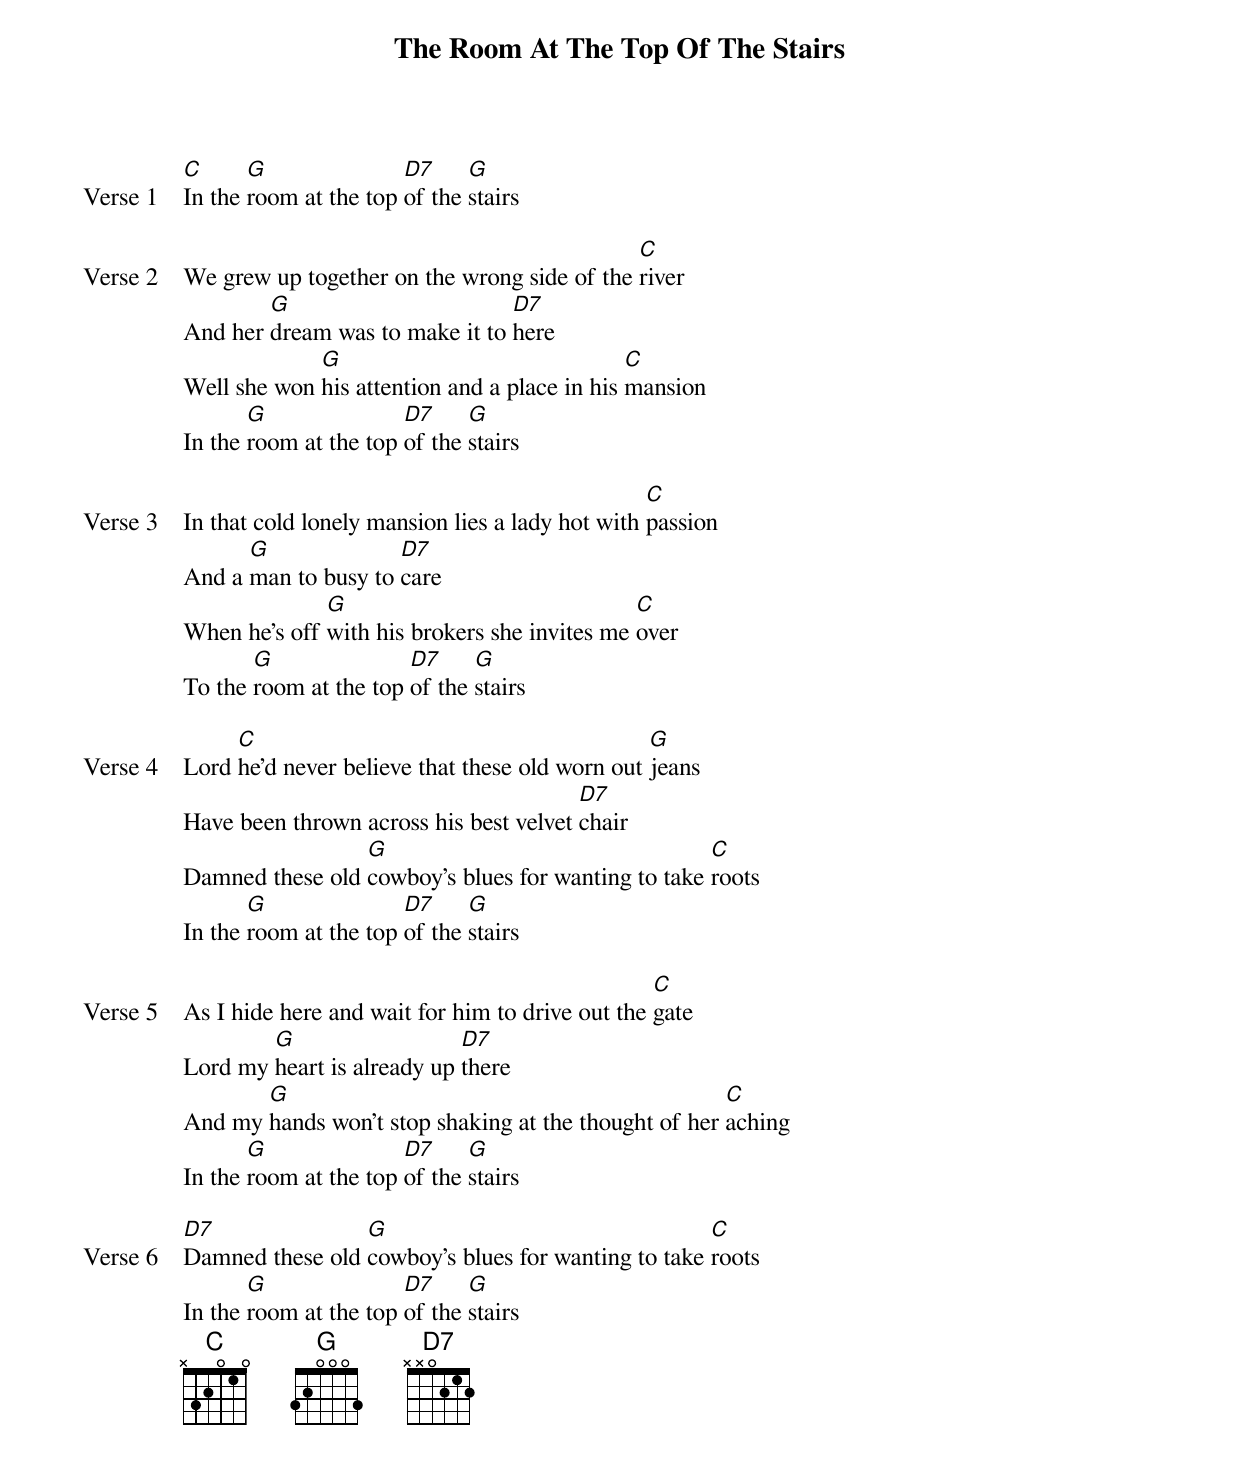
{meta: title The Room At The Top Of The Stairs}
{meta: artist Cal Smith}
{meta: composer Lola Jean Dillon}
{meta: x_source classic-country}
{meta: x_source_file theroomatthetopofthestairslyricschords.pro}
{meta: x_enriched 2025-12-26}

{start_of_verse: Verse 1}
[C]In the [G]room at the top [D7]of the [G]stairs
{end_of_verse}

{start_of_verse: Verse 2}
We grew up together on the wrong side of the [C]river
And her [G]dream was to make it to [D7]here
Well she won [G]his attention and a place in his [C]mansion
In the [G]room at the top [D7]of the [G]stairs
{end_of_verse}

{start_of_verse: Verse 3}
In that cold lonely mansion lies a lady hot with [C]passion
And a [G]man to busy to [D7]care
When he’s off [G]with his brokers she invites me [C]over
To the [G]room at the top [D7]of the [G]stairs
{end_of_verse}

{start_of_verse: Verse 4}
Lord [C]he’d never believe that these old worn out [G]jeans
Have been thrown across his best velvet [D7]chair
Damned these old [G]cowboy’s blues for wanting to take [C]roots
In the [G]room at the top [D7]of the [G]stairs
{end_of_verse}

{start_of_verse: Verse 5}
As I hide here and wait for him to drive out the [C]gate
Lord my [G]heart is already up [D7]there
And my [G]hands won’t stop shaking at the thought of her [C]aching
In the [G]room at the top [D7]of the [G]stairs
{end_of_verse}

{start_of_verse: Verse 6}
[D7]Damned these old [G]cowboy’s blues for wanting to take [C]roots
In the [G]room at the top [D7]of the [G]stairs
{end_of_verse}
